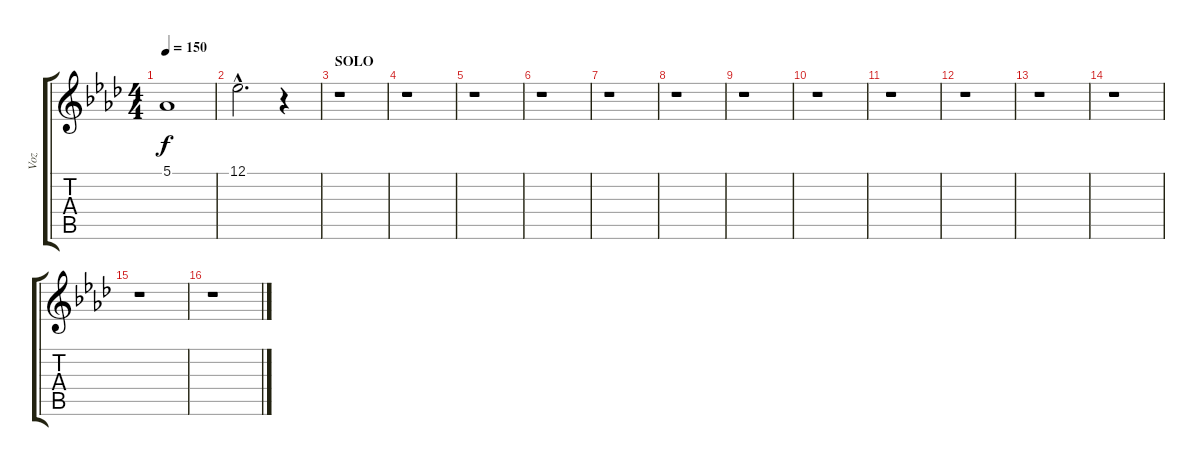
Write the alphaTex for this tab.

\track ("Voz" "Voz") {instrument frenchhorn}
\staff {score tabs}
\tuning (Eb4 Bb3 Gb3 Db3 Ab2 Eb2) {hide}
\ts (4 4)
\tempo 150
\clef g2
\ks fminor
5.1.1{dy f} |
12.1{hac}.2{d} r.4 |
\section ("" "SOLO")
r.1 |
r.1 |
r.1 |
r.1 |
r.1 |
r.1 |
r.1 |
r.1 |
r.1 |
r.1 |
r.1 |
r.1 |
r.1 |
r.1
